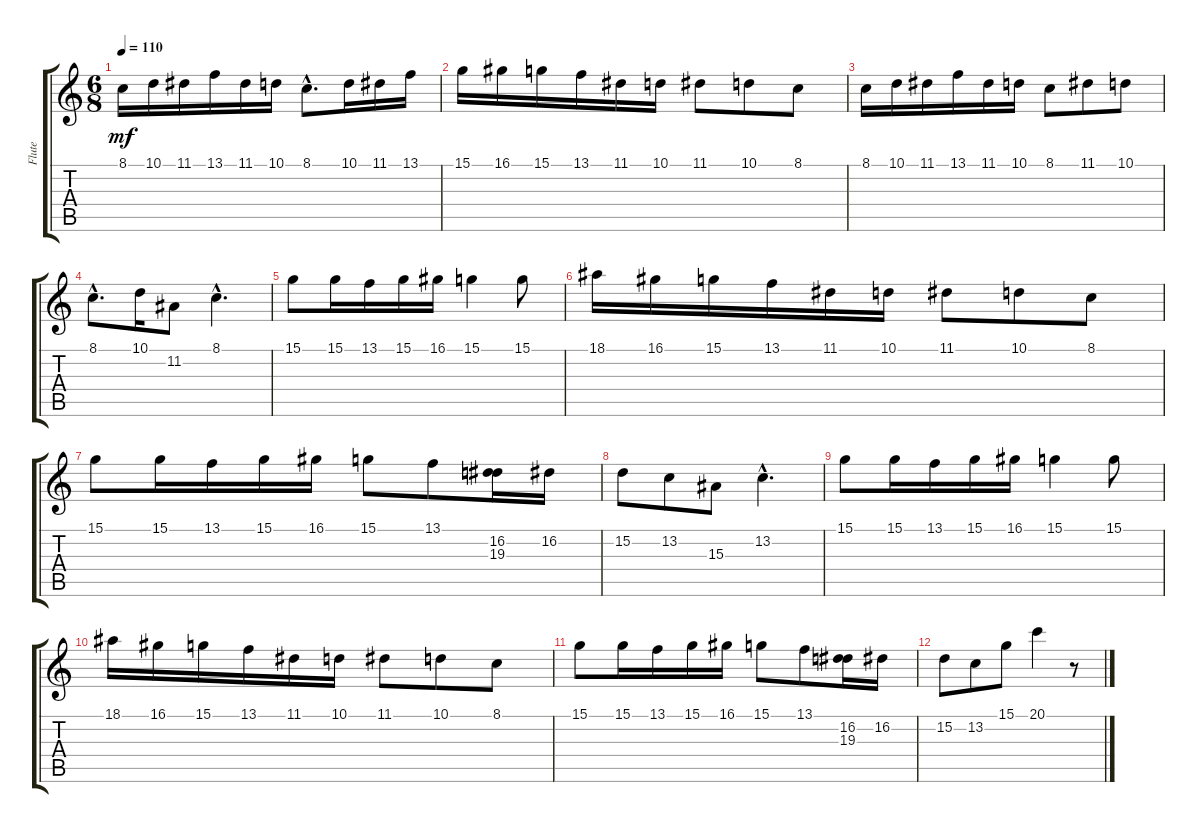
\track ("Flute" "Flute") {instrument flute}
\staff {score tabs}
\tuning (E4 B3 G3 D3 A2 E2) {hide}
\ts (6 8)
\tempo 110
\clef g2
\ks c
8.1.16{dy mf} 10.1.16 11.1.16 13.1.16 11.1.16 10.1.16 8.1{hac}.8{d} 10.1.16 11.1.16 13.1.16 |
15.1.16 16.1.16 15.1.16 13.1.16 11.1.16 10.1.16 11.1.8 10.1.8 8.1.8 |
8.1.16 10.1.16 11.1.16 13.1.16 11.1.16 10.1.16 8.1.8 11.1.8 10.1.8 |
8.1{hac}.8{d} 10.1.16 11.2.8 8.1{hac}.4{d} |
15.1.8 15.1.16 13.1.16 15.1.16 16.1.16 15.1.4 15.1.8 |
18.1.16 16.1.16 15.1.16 13.1.16 11.1.16 10.1.16 11.1.8 10.1.8 8.1.8 |
15.1.8 15.1.16 13.1.16 15.1.16 16.1.16 15.1.8 13.1.8 (16.2 19.3).16 16.2.16 |
15.2.8 13.2.8 15.3.8 13.2{hac}.4{d} |
15.1.8 15.1.16 13.1.16 15.1.16 16.1.16 15.1.4 15.1.8 |
18.1.16 16.1.16 15.1.16 13.1.16 11.1.16 10.1.16 11.1.8 10.1.8 8.1.8 |
15.1.8 15.1.16 13.1.16 15.1.16 16.1.16 15.1.8 13.1.8 (16.2 19.3).16 16.2.16 |
15.2.8 13.2.8 15.1.8 20.1.4 r.8
